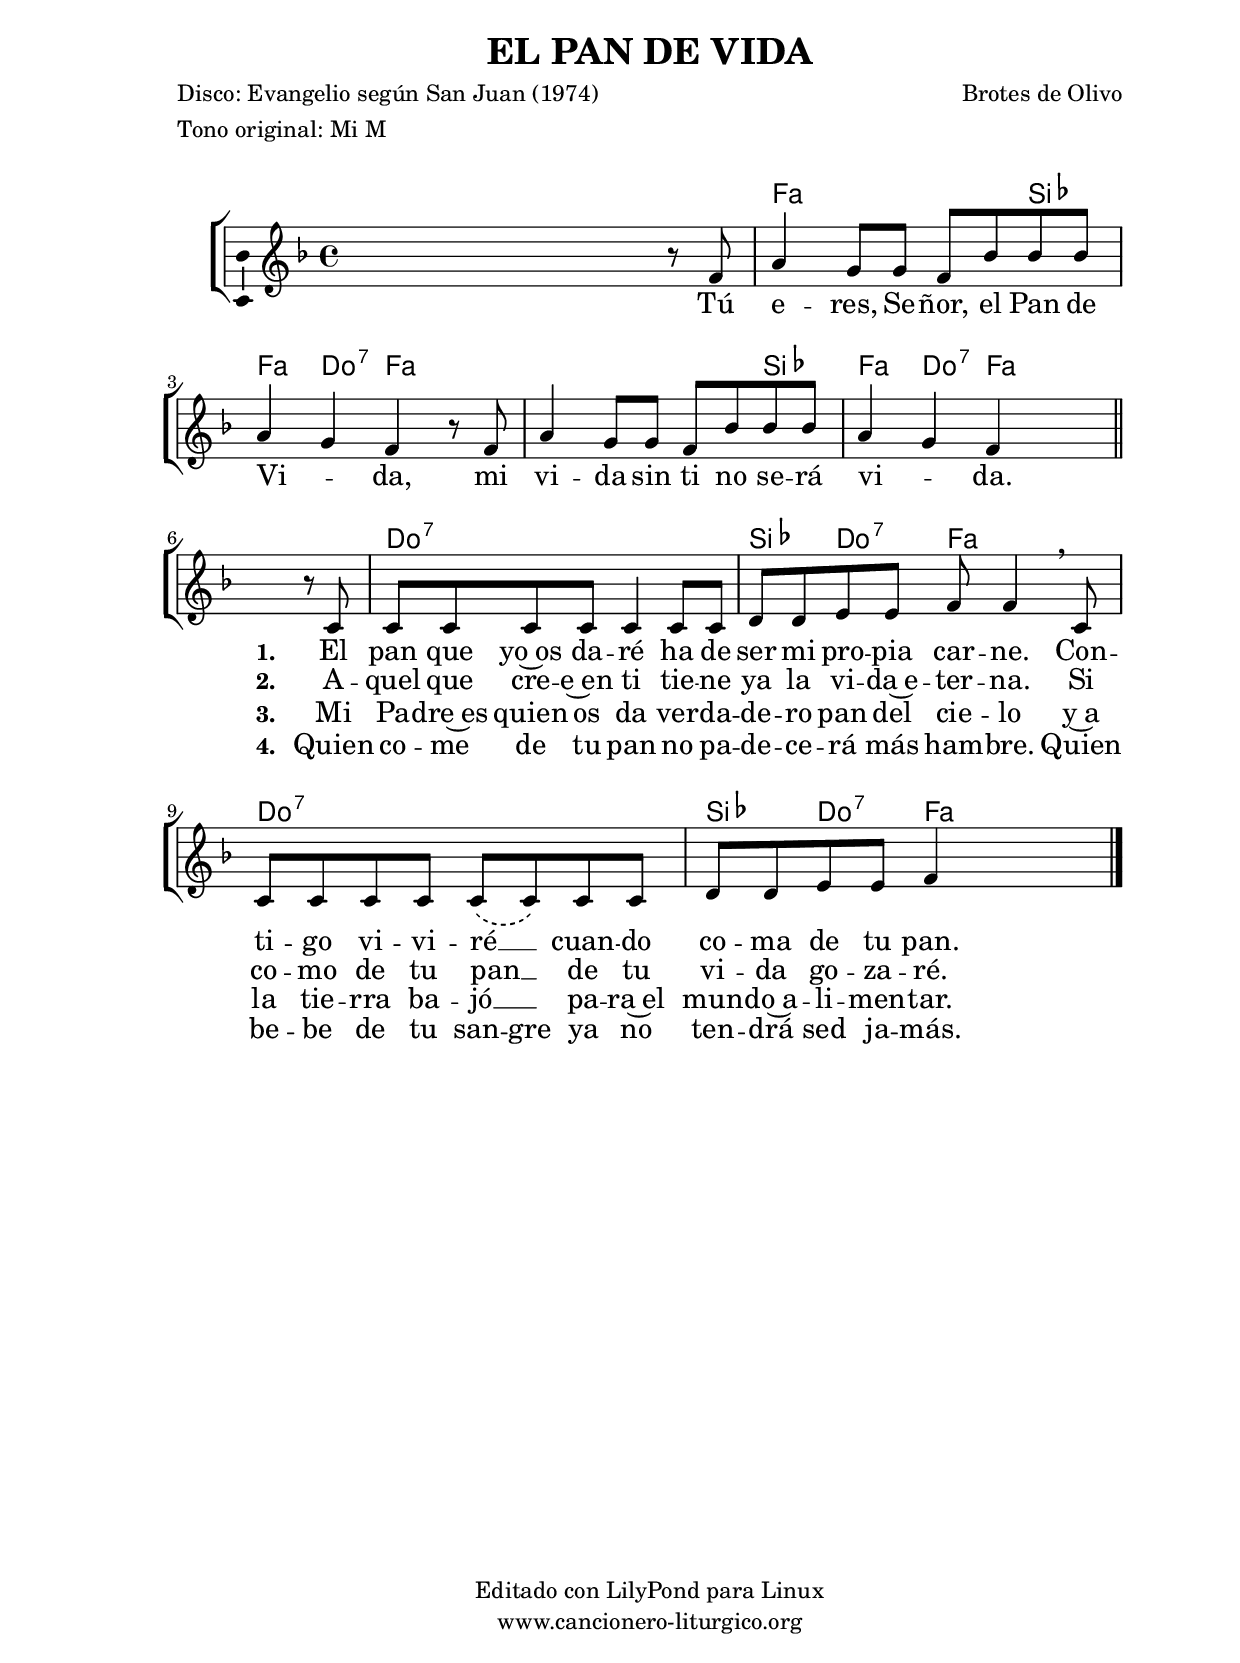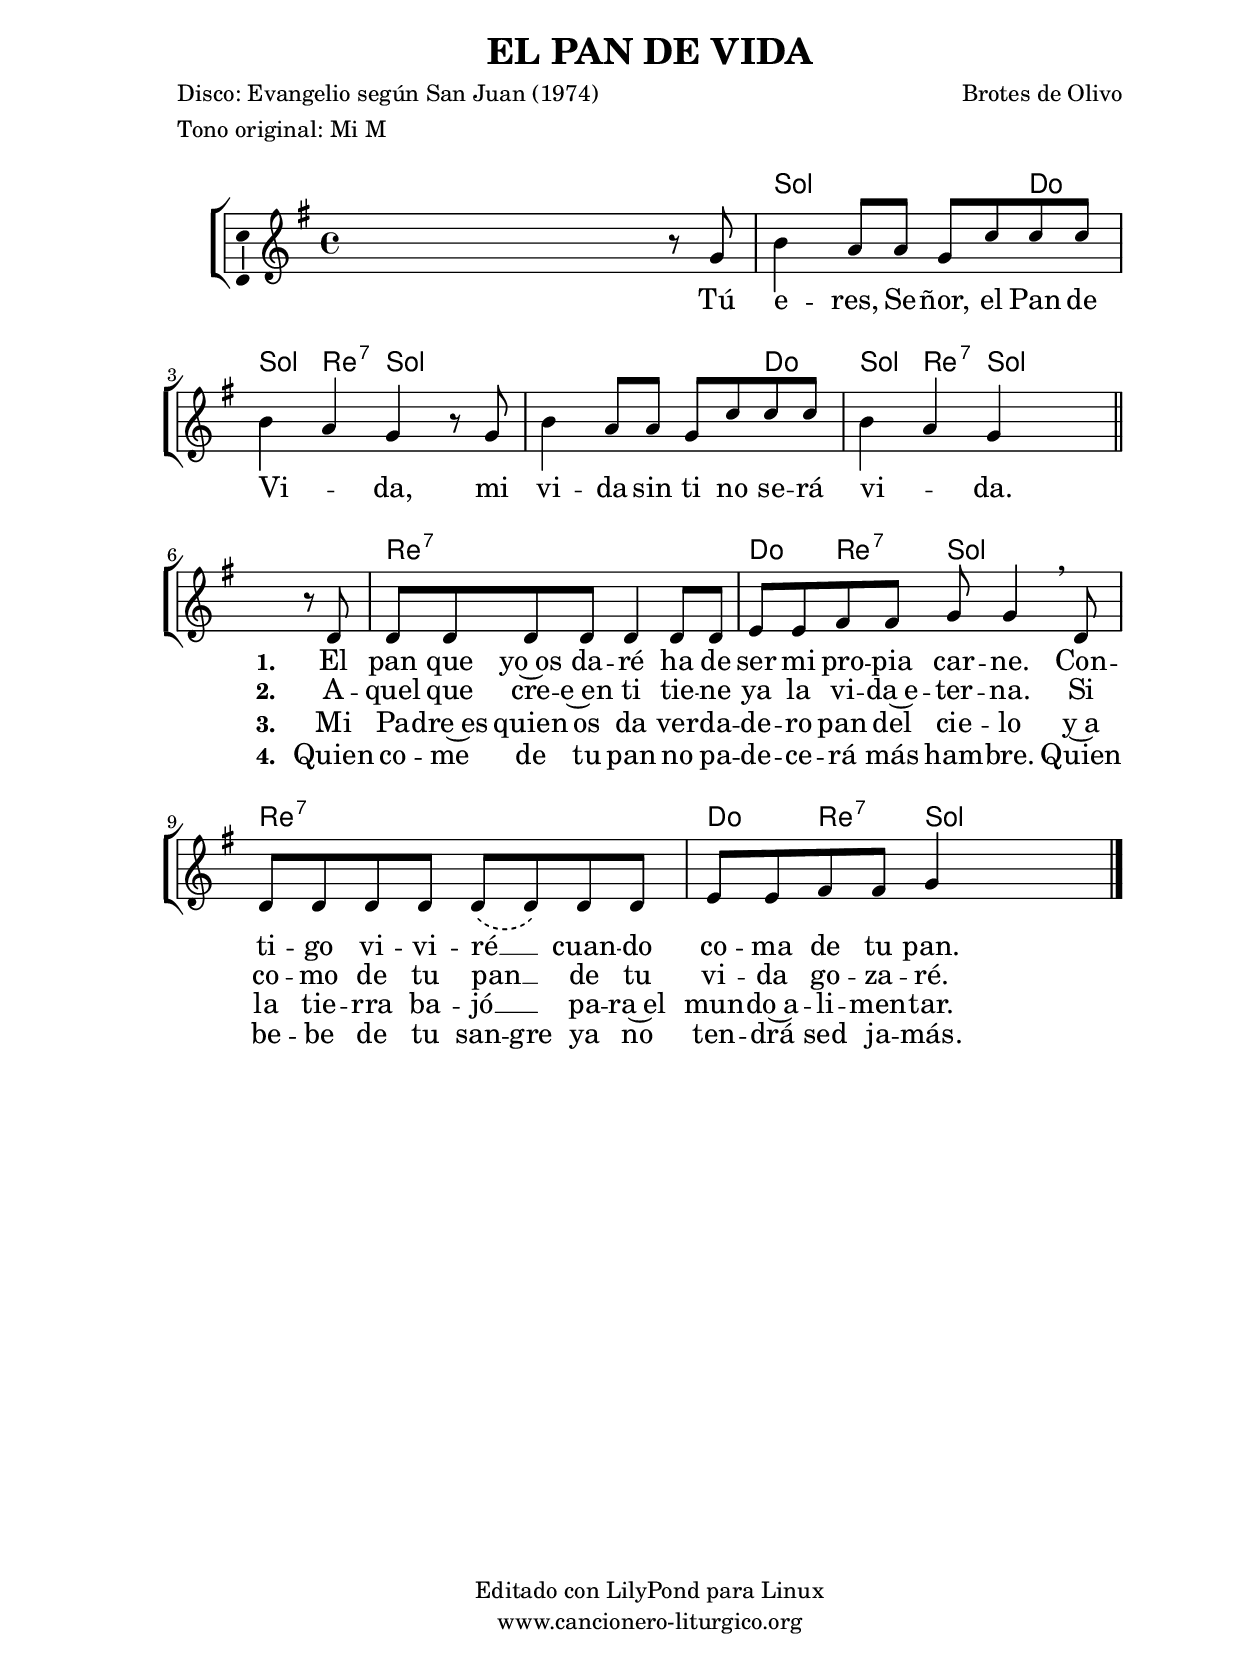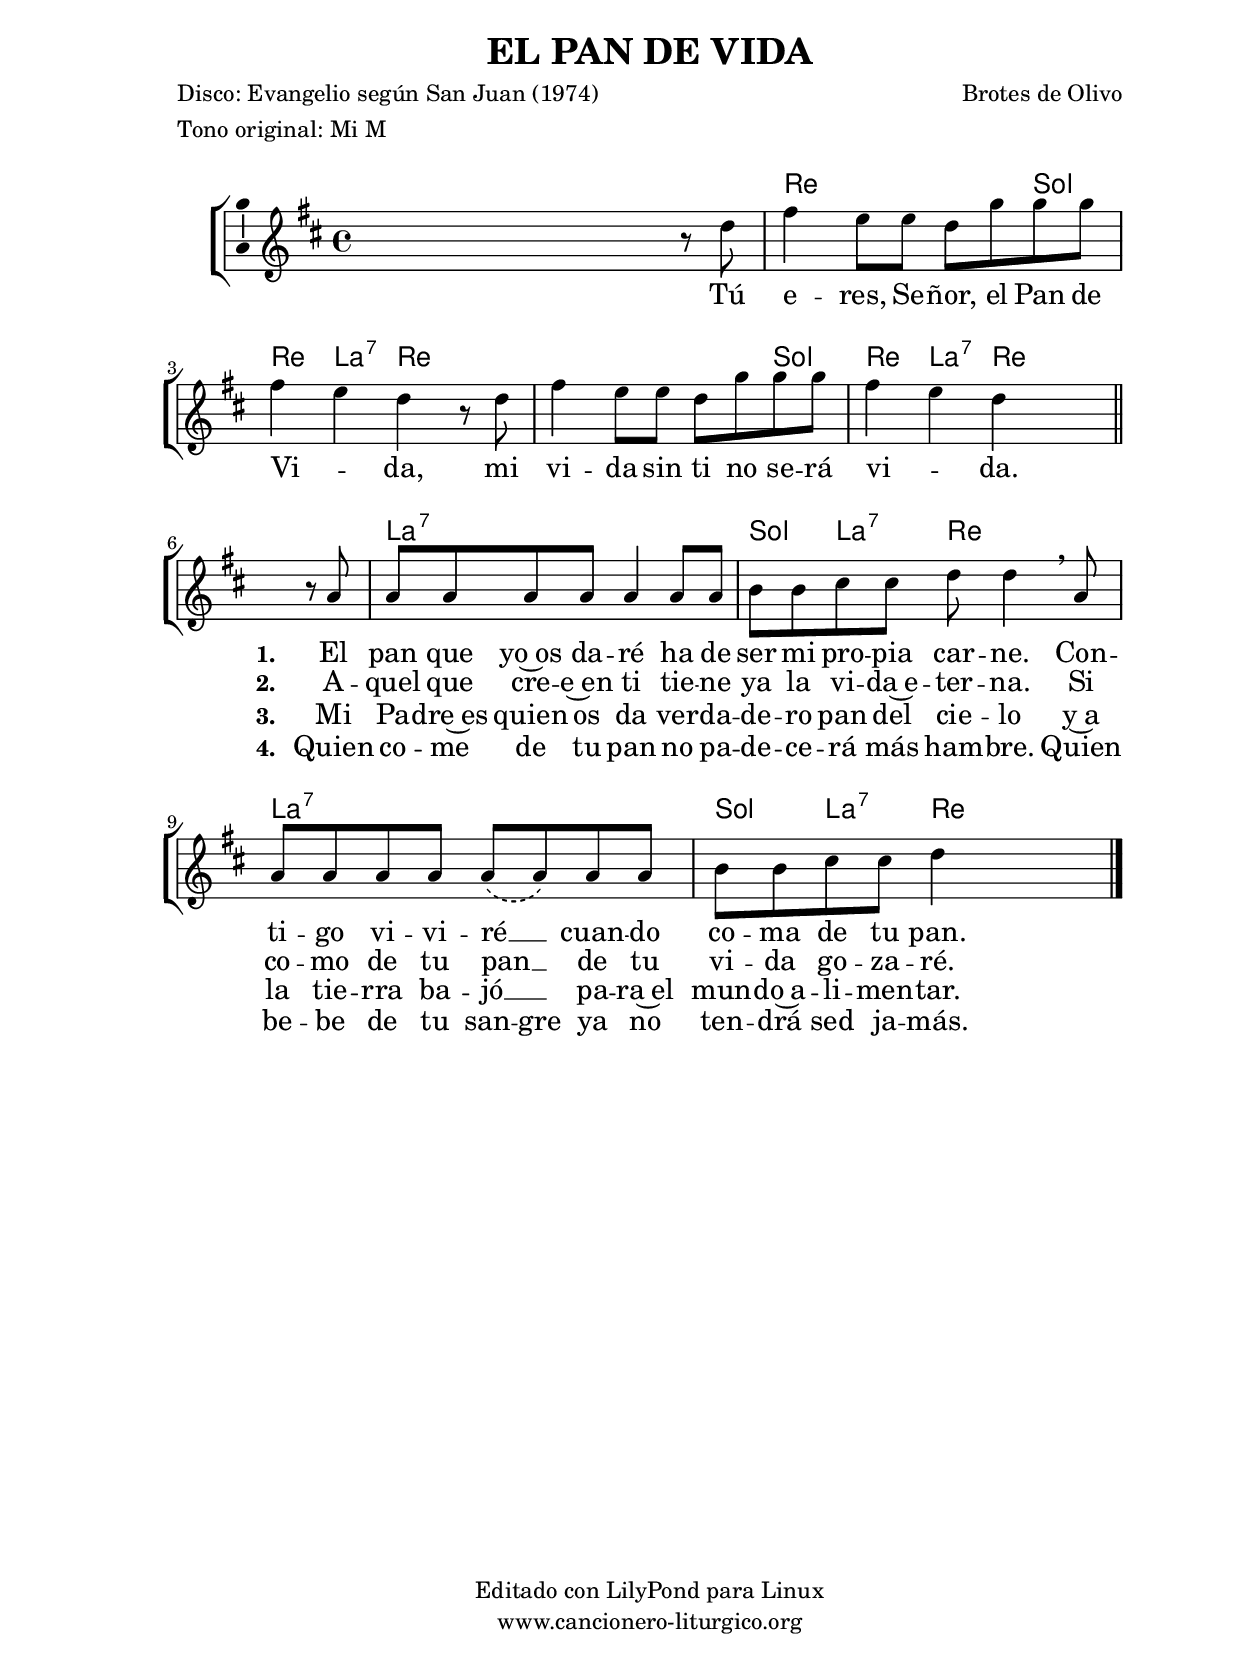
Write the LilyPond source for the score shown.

%
%para convertir .midi en .wav:
%timidity filename.midi -Ow -o finename.wav
%
%
%Para convertir de .wav a .mp3:
%lame -h -m j filename.wav
%
%
%para escuchar el midi:
%timidity nombrefichero.midi
%


%versión de lilypond para la que se ha escrito esta partitura:
\version "2.16.0"

	%Tamaño papel
	#(set-default-paper-size "a4")
	%Tamaño partitura
	#(set-global-staff-size 20)
	%No responde al pulsar sobre una nota
	#(ly:set-option 'point-and-click #f)

%parámetros del encabezamiento:
\header {
	title = "EL PAN DE VIDA"
	subtitle = ""
	composer = "Brotes de Olivo"
	poet = "Disco: Evangelio según San Juan (1974)"
	meter = "Tono original: Mi M"
	arranger = ""
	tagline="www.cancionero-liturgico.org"
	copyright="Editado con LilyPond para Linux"
	}

%parámetros asociados al papel:
\paper  {
	oddHeaderMarkup = \markup {\fill-line { \on-the-fly #not-first-page \fromproperty #'header:title \on-the-fly #not-first-page \fromproperty #'header:composer }}
	evenHeaderMarkup = \markup {\fill-line { \fromproperty #'header:composer \fromproperty #'header:title }}
	#(set-paper-size "a4")
	print-page-number = ##f
	first-page-number = 1
	print-first-page-number = ##f
%	head-separation = 3.0 \cm
	top-margin = 2.0 \cm
	bottom-margin = 0.5\cm
%%%	bottom-margin = -2.0\cm
	left-margin = 3.0 \cm
	line-width = 16.0 \cm 
	indent = 8\mm
	interscoreline = 2.\mm
	between-system-space = 15\mm
%	para que las partituras no llenen la hoja:
	ragged-bottom = ##t
%	idem para la última hoja:
	ragged-last-bottom = ##f
%	para que las partituras llenen el ancho del papel:
	ragged-last = ##f
	after-title-space = 2.5 \cm
%page-count=1
%system-count=8

	%Flexible Vertical Spacing
%	markup-markup-spacing =
%	#'((basic-distance . 15) (minimum-distance . 15) (padding . 3))
	markup-system-spacing =
	#'((basic-distance . 15) (minimum-distance . 15) (padding . 3))
	system-system-spacing =
	#'((basic-distance . 15) (minimum-distance . 15) (padding . 3))
	score-system-spacing =
	#'((basic-distance . 15) (minimum-distance . 15) (padding . 5))
%	top-system-spacing = % header
%	#'((basic-distance . 8) (minimum-distance . 0) (padding . 0))
%	top-markup-spacing =
%	#'((basic-distance . 20) (minimum-distance . 20) (padding . 0))
	last-bottom-spacing = % footer
	#'((basic-distance . 5) (minimum-distance . 5) (padding . 0))
%	score-markup-spacing =
%	#'((basic-distance . 16) (minimum-distance . 13) (padding . 0))

	}


%parámetros que afectan a toda la partitura:
global =  {
	%clave de sol (G):
	\clef G
	%armadura:
	\transpose e f
	\key e \major
	\tempo 4=90
	\set Score.tempoHideNote = ##t
	}


acordes = {
	\italianChords
	\chordmode {
	\transpose e f
{

s2 s
e2. a4 e b:7 e2 e2. a4 e b:7 e2
s2 s
b:7 s a4 b:7 e2 b:7 s a4 b:7 e2

	}
	}
}

melodia = 

	\transpose e f
{
	\relative c'{
	\time 4/4

\phrasingSlurDashed

s2 s4 r8 e8
gis4 fis8 fis e a a a
gis4 fis e r8 e8
gis4 fis8 fis e a a a
gis4 fis e s4

\bar "||"
\break

s2 s4 r8 b8
b8 b b b b4 b8 b
cis8 cis dis dis e e4 \breathe b8
b8 b b b b \(b\) b8 b
cis8 cis dis dis e4 s4

\bar "|."
	}
	}


texto = \lyricmode {

Tú e -- res, Se -- ñor, el Pan de Vi -- _ da,
mi vi -- da sin ti no se -- rá vi -- _ da.

\set stanza =#"1. " El pan que yo~os da -- ré
ha de ser mi pro -- pia car -- ne.
Con -- ti -- go vi -- vi -- ré __ _
cuan -- do co -- ma de tu pan.

	}

textodos = \lyricmode {

\skip1 \skip1 \skip1 \skip1 \skip1 \skip1
\skip1 \skip1 \skip1 \skip1 \skip1 \skip1
\skip1 \skip1 \skip1 \skip1 \skip1 \skip1
\skip1 \skip1 \skip1 \skip1

\set stanza =#"2. " A -- quel que cre -- e~en ti
tie -- ne ya la vi -- da~e -- ter -- na.
Si co -- mo de tu pan __ _
de tu vi -- da go -- za -- ré.

	}

textotres = \lyricmode {

\skip1 \skip1 \skip1 \skip1 \skip1 \skip1
\skip1 \skip1 \skip1 \skip1 \skip1 \skip1
\skip1 \skip1 \skip1 \skip1 \skip1 \skip1
\skip1 \skip1 \skip1 \skip1

\set stanza =#"3. " Mi Pa -- dre~es quien os da
ver -- da -- de -- ro pan del cie -- lo
y~a la tie -- rra ba -- jó __ _
pa -- ra~el mun -- do~a -- li -- men -- tar.

	}

textocuatro = \lyricmode {

\skip1 \skip1 \skip1 \skip1 \skip1 \skip1
\skip1 \skip1 \skip1 \skip1 \skip1 \skip1
\skip1 \skip1 \skip1 \skip1 \skip1 \skip1
\skip1 \skip1 \skip1 \skip1

\set stanza =#"4. " Quien co -- me de tu pan
no pa -- de -- ce -- rá más ham -- bre.
Quien be -- be de tu san -- gre
ya no ten -- drá sed ja -- más.

	}


acordesStaff = \context ChordNames = acordesStaff <<
	\set chordChanges = ##t
	\acordes
	>>


vozStaff = \context Voice = vozStaff
\with {\consists "Ambitus_engraver"}
<<
%	\set Staff.instrumentName = ""
%	\set Staff.shortInstrumentName = ""
%	\set Staff.midiInstrument = #"clarinet"
%	\set Staff.midiInstrument = #"cello"
%	\set Staff.midiInstrument = #"flute"
	\set Staff.midiInstrument = #"electric guitar (jazz)"
%	\set Staff.midiInstrument = #"english horn"
%	\set Staff.midiInstrument = #"violin"
%	\set Staff.midiInstrument = #"glockenspiel"
	\set Staff.midiMinimumVolume = #0.7
	\set Staff.midiMaximumVolume = #0.9
	\global
	\melodia
	>>

textoStaff = \context Lyrics = textoStaff <<
	\lyricsto vozStaff \texto
	>>

textodosStaff = \context Lyrics = textodosStaff <<
	\lyricsto vozStaff \textodos
	>>

textotresStaff = \context Lyrics = textotresStaff <<
	\lyricsto vozStaff \textotres
	>>

textocuatroStaff = \context Lyrics = textocuatroStaff <<
	\lyricsto vozStaff \textocuatro
	>>

\book {
	\score {
		\context ChoirStaff {
			\override StaffGroup.SystemStartBracket #'collapse-height = #1
			\override Score.SystemStartBar #'collapse-height = #1
			<<
			\acordesStaff
			\vozStaff
			\textoStaff
			\textodosStaff
			\textotresStaff
			\textocuatroStaff
			>>
			}
		\layout {
	    		\context {
				\Lyrics
				\override LyricText #'font-size = #2
				}
	   		 \context {
				\Score
				\override StaffSymbol #'staff-space = #(magstep +3)
				}
			}
		}
	\score {
		\unfoldRepeats
		\context ChoirStaff {
			<<
			\acordesStaff
			\vozStaff
			>>
			}
		\midi {
	  		\context {
	  			\Score
				tempoWholesPerMinute = #(ly:make-moment 70 4)
				}
			}
		}
	}



#(define output-suffix "C")
\book {
	\score {
		\context ChoirStaff {
			\override StaffGroup.SystemStartBracket #'collapse-height = #1
			\override Score.SystemStartBar #'collapse-height = #1
\transpose c d
			<<
			\acordesStaff
			\vozStaff
			\textoStaff
			\textodosStaff
			\textotresStaff
			\textocuatroStaff
			>>
			}
		\layout {
	    		\context {
				\Lyrics
				\override LyricText #'font-size = #2
				}
	   		 \context {
				\Score
				\override StaffSymbol #'staff-space = #(magstep +3)
				}
			}
		}
	}

#(define output-suffix "S")
\book {
	\score {
		\context ChoirStaff {
			\override StaffGroup.SystemStartBracket #'collapse-height = #1
			\override Score.SystemStartBar #'collapse-height = #1
\transpose c a
			<<
			\acordesStaff
			\vozStaff
			\textoStaff
			\textodosStaff
			\textotresStaff
			\textocuatroStaff
			>>
			}
		\layout {
	    		\context {
				\Lyrics
				\override LyricText #'font-size = #2
				}
	   		 \context {
				\Score
				\override StaffSymbol #'staff-space = #(magstep +3)
				}
			}
		}
	}


